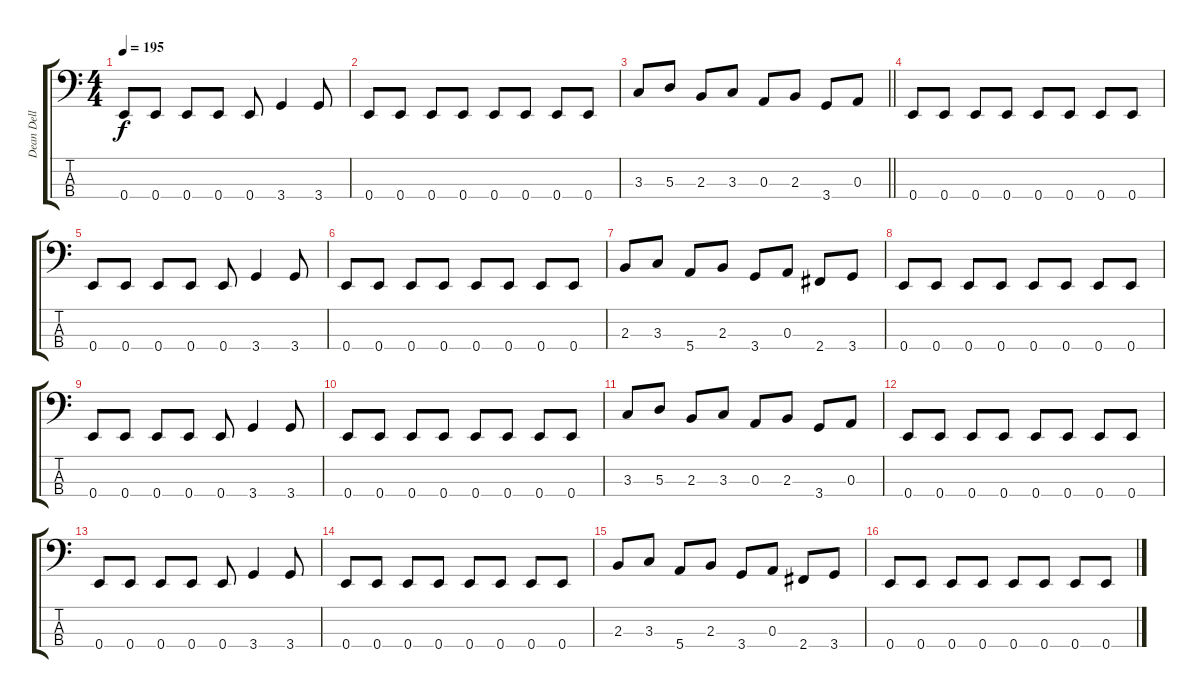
\track ("Dean Dell" "Dean Dell") {instrument electricbasspick}
\staff {score tabs}
\tuning (G2 D2 A1 E1) {hide}
\ts (4 4)
\tempo 195
\clef f4
\ks c
0.4.8{dy f} 0.4.8 0.4.8 0.4.8 0.4.8 3.4.4 3.4.8 |
0.4.8 0.4.8 0.4.8 0.4.8 0.4.8 0.4.8 0.4.8 0.4.8 |
\barLineRight lightlight
3.3.8 5.3.8 2.3.8 3.3.8 0.3.8 2.3.8 3.4.8 0.3.8 |
0.4.8 0.4.8 0.4.8 0.4.8 0.4.8 0.4.8 0.4.8 0.4.8 |
0.4.8 0.4.8 0.4.8 0.4.8 0.4.8 3.4.4 3.4.8 |
0.4.8 0.4.8 0.4.8 0.4.8 0.4.8 0.4.8 0.4.8 0.4.8 |
2.3.8 3.3.8 5.4.8 2.3.8 3.4.8 0.3.8 2.4.8 3.4.8 |
0.4.8 0.4.8 0.4.8 0.4.8 0.4.8 0.4.8 0.4.8 0.4.8 |
0.4.8 0.4.8 0.4.8 0.4.8 0.4.8 3.4.4 3.4.8 |
0.4.8 0.4.8 0.4.8 0.4.8 0.4.8 0.4.8 0.4.8 0.4.8 |
3.3.8 5.3.8 2.3.8 3.3.8 0.3.8 2.3.8 3.4.8 0.3.8 |
0.4.8 0.4.8 0.4.8 0.4.8 0.4.8 0.4.8 0.4.8 0.4.8 |
0.4.8 0.4.8 0.4.8 0.4.8 0.4.8 3.4.4 3.4.8 |
0.4.8 0.4.8 0.4.8 0.4.8 0.4.8 0.4.8 0.4.8 0.4.8 |
2.3.8 3.3.8 5.4.8 2.3.8 3.4.8 0.3.8 2.4.8 3.4.8 |
0.4.8 0.4.8 0.4.8 0.4.8 0.4.8 0.4.8 0.4.8 0.4.8
